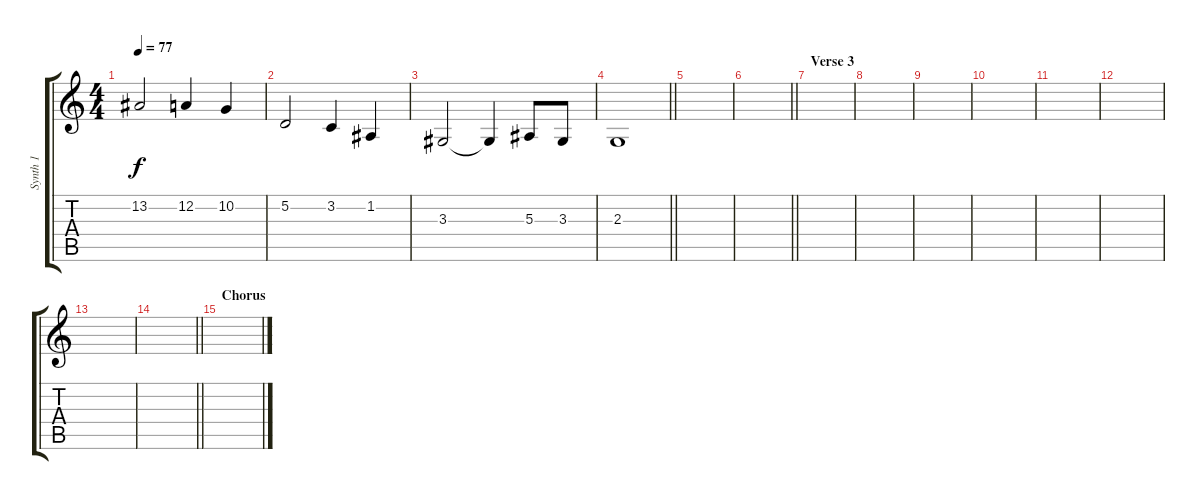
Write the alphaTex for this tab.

\track ("Synth 1" "Synth 1") {instrument stringensemble1}
\staff {score tabs}
\tuning (D4 A3 F3 C3 G2 C2) {hide}
\ts (4 4)
\tempo 77
\clef g2
\ks c
13.2.2{dy f} 12.2.4 10.2.4 |
5.2.2 3.2.4 1.2.4 |
3.3.2 3.3{t}.4 5.3.8 3.3.8 |
\barLineRight lightlight
2.3.1 |
|
\barLineRight lightlight
|
\section ("" "Verse 3")
|
|
|
|
|
|
|
\barLineRight lightlight
|
\section ("" "Chorus")
